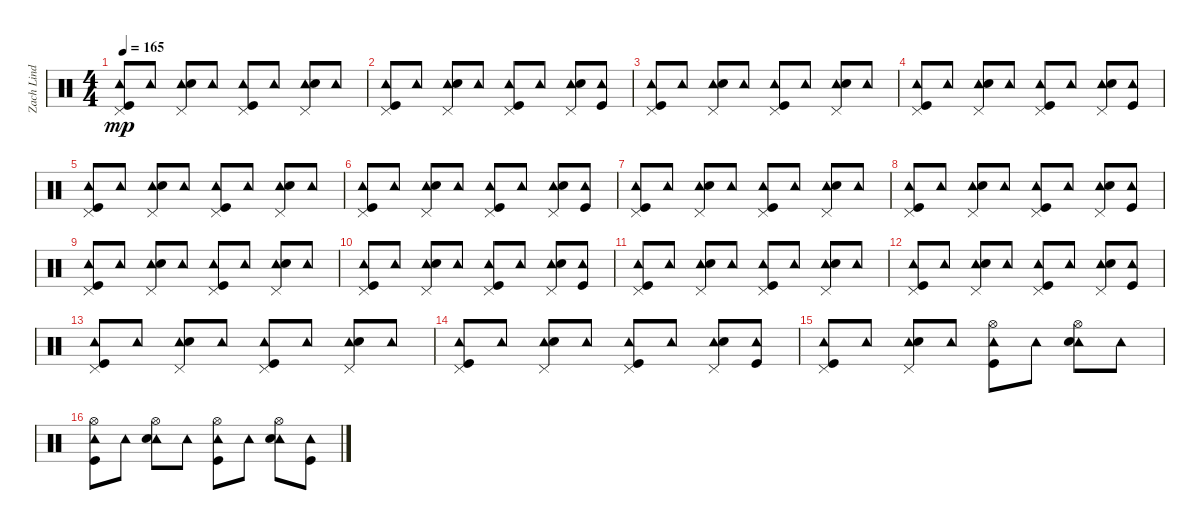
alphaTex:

\track ("Zach Lind (Drums)" "Zach Lind ") {instrument percussion}
\staff {score}
\articulation defaults
\ts (4 4)
\tempo 165
\clef neutral
\ks c
("Pedal Hi-Hat (hit)" "Tambourine (hit)" "Kick (hit)").8{dy mp} "Tambourine (hit)".8 ("Pedal Hi-Hat (hit)" "Tambourine (hit)" "Snare (hit) 2").8 "Tambourine (hit)".8 ("Pedal Hi-Hat (hit)" "Tambourine (hit)" "Kick (hit)").8 "Tambourine (hit)".8 ("Pedal Hi-Hat (hit)" "Tambourine (hit)" "Snare (hit) 2").8 "Tambourine (hit)".8 |
("Pedal Hi-Hat (hit)" "Tambourine (hit)" "Kick (hit)").8 "Tambourine (hit)".8 ("Pedal Hi-Hat (hit)" "Tambourine (hit)" "Snare (hit) 2").8 "Tambourine (hit)".8 ("Pedal Hi-Hat (hit)" "Tambourine (hit)" "Kick (hit)").8 "Tambourine (hit)".8 ("Pedal Hi-Hat (hit)" "Tambourine (hit)" "Snare (hit) 2").8 ("Tambourine (hit)" "Kick (hit)").8 |
("Pedal Hi-Hat (hit)" "Tambourine (hit)" "Kick (hit)").8 "Tambourine (hit)".8 ("Pedal Hi-Hat (hit)" "Tambourine (hit)" "Snare (hit) 2").8 "Tambourine (hit)".8 ("Pedal Hi-Hat (hit)" "Tambourine (hit)" "Kick (hit)").8 "Tambourine (hit)".8 ("Pedal Hi-Hat (hit)" "Tambourine (hit)" "Snare (hit) 2").8 "Tambourine (hit)".8 |
("Pedal Hi-Hat (hit)" "Tambourine (hit)" "Kick (hit)").8 "Tambourine (hit)".8 ("Pedal Hi-Hat (hit)" "Tambourine (hit)" "Snare (hit) 2").8 "Tambourine (hit)".8 ("Pedal Hi-Hat (hit)" "Tambourine (hit)" "Kick (hit)").8 "Tambourine (hit)".8 ("Pedal Hi-Hat (hit)" "Tambourine (hit)" "Snare (hit) 2").8 ("Tambourine (hit)" "Kick (hit)").8 |
("Pedal Hi-Hat (hit)" "Tambourine (hit)" "Kick (hit)").8 "Tambourine (hit)".8 ("Pedal Hi-Hat (hit)" "Tambourine (hit)" "Snare (hit) 2").8 "Tambourine (hit)".8 ("Pedal Hi-Hat (hit)" "Tambourine (hit)" "Kick (hit)").8 "Tambourine (hit)".8 ("Pedal Hi-Hat (hit)" "Tambourine (hit)" "Snare (hit) 2").8 "Tambourine (hit)".8 |
("Pedal Hi-Hat (hit)" "Tambourine (hit)" "Kick (hit)").8 "Tambourine (hit)".8 ("Pedal Hi-Hat (hit)" "Tambourine (hit)" "Snare (hit) 2").8 "Tambourine (hit)".8 ("Pedal Hi-Hat (hit)" "Tambourine (hit)" "Kick (hit)").8 "Tambourine (hit)".8 ("Pedal Hi-Hat (hit)" "Tambourine (hit)" "Snare (hit) 2").8 ("Tambourine (hit)" "Kick (hit)").8 |
("Pedal Hi-Hat (hit)" "Tambourine (hit)" "Kick (hit)").8 "Tambourine (hit)".8 ("Pedal Hi-Hat (hit)" "Tambourine (hit)" "Snare (hit) 2").8 "Tambourine (hit)".8 ("Pedal Hi-Hat (hit)" "Tambourine (hit)" "Kick (hit)").8 "Tambourine (hit)".8 ("Pedal Hi-Hat (hit)" "Tambourine (hit)" "Snare (hit) 2").8 "Tambourine (hit)".8 |
("Pedal Hi-Hat (hit)" "Tambourine (hit)" "Kick (hit)").8 "Tambourine (hit)".8 ("Pedal Hi-Hat (hit)" "Tambourine (hit)" "Snare (hit) 2").8 "Tambourine (hit)".8 ("Pedal Hi-Hat (hit)" "Tambourine (hit)" "Kick (hit)").8 "Tambourine (hit)".8 ("Pedal Hi-Hat (hit)" "Tambourine (hit)" "Snare (hit) 2").8 ("Tambourine (hit)" "Kick (hit)").8 |
("Pedal Hi-Hat (hit)" "Tambourine (hit)" "Kick (hit)").8 "Tambourine (hit)".8 ("Pedal Hi-Hat (hit)" "Tambourine (hit)" "Snare (hit) 2").8 "Tambourine (hit)".8 ("Pedal Hi-Hat (hit)" "Tambourine (hit)" "Kick (hit)").8 "Tambourine (hit)".8 ("Pedal Hi-Hat (hit)" "Tambourine (hit)" "Snare (hit) 2").8 "Tambourine (hit)".8 |
("Pedal Hi-Hat (hit)" "Tambourine (hit)" "Kick (hit)").8 "Tambourine (hit)".8 ("Pedal Hi-Hat (hit)" "Tambourine (hit)" "Snare (hit) 2").8 "Tambourine (hit)".8 ("Pedal Hi-Hat (hit)" "Tambourine (hit)" "Kick (hit)").8 "Tambourine (hit)".8 ("Pedal Hi-Hat (hit)" "Tambourine (hit)" "Snare (hit) 2").8 ("Tambourine (hit)" "Kick (hit)").8 |
("Pedal Hi-Hat (hit)" "Tambourine (hit)" "Kick (hit)").8 "Tambourine (hit)".8 ("Pedal Hi-Hat (hit)" "Tambourine (hit)" "Snare (hit) 2").8 "Tambourine (hit)".8 ("Pedal Hi-Hat (hit)" "Tambourine (hit)" "Kick (hit)").8 "Tambourine (hit)".8 ("Pedal Hi-Hat (hit)" "Tambourine (hit)" "Snare (hit) 2").8 "Tambourine (hit)".8 |
("Pedal Hi-Hat (hit)" "Tambourine (hit)" "Kick (hit)").8 "Tambourine (hit)".8 ("Pedal Hi-Hat (hit)" "Tambourine (hit)" "Snare (hit) 2").8 "Tambourine (hit)".8 ("Pedal Hi-Hat (hit)" "Tambourine (hit)" "Kick (hit)").8 "Tambourine (hit)".8 ("Pedal Hi-Hat (hit)" "Tambourine (hit)" "Snare (hit) 2").8 ("Tambourine (hit)" "Kick (hit)").8 |
("Pedal Hi-Hat (hit)" "Tambourine (hit)" "Kick (hit)").8 "Tambourine (hit)".8 ("Pedal Hi-Hat (hit)" "Tambourine (hit)" "Snare (hit) 2").8 "Tambourine (hit)".8 ("Pedal Hi-Hat (hit)" "Tambourine (hit)" "Kick (hit)").8 "Tambourine (hit)".8 ("Pedal Hi-Hat (hit)" "Tambourine (hit)" "Snare (hit) 2").8 "Tambourine (hit)".8 |
("Pedal Hi-Hat (hit)" "Tambourine (hit)" "Kick (hit)").8 "Tambourine (hit)".8 ("Pedal Hi-Hat (hit)" "Tambourine (hit)" "Snare (hit) 2").8 "Tambourine (hit)".8 ("Pedal Hi-Hat (hit)" "Tambourine (hit)" "Kick (hit)").8 "Tambourine (hit)".8 ("Pedal Hi-Hat (hit)" "Tambourine (hit)" "Snare (hit) 2").8 ("Tambourine (hit)" "Kick (hit)").8 |
("Pedal Hi-Hat (hit)" "Tambourine (hit)" "Kick (hit)").8 "Tambourine (hit)".8 ("Pedal Hi-Hat (hit)" "Tambourine (hit)" "Snare (hit) 2").8 "Tambourine (hit)".8 ("Hi-Hat (open)" "Tambourine (hit)" "Kick (hit)").8 "Tambourine (hit)".8 ("Hi-Hat (open)" "Tambourine (hit)" "Snare (hit) 2").8 "Tambourine (hit)".8 |
("Hi-Hat (open)" "Tambourine (hit)" "Kick (hit)").8 "Tambourine (hit)".8 ("Hi-Hat (open)" "Tambourine (hit)" "Snare (hit) 2").8 "Tambourine (hit)".8 ("Hi-Hat (open)" "Tambourine (hit)" "Kick (hit)").8 "Tambourine (hit)".8 ("Hi-Hat (open)" "Tambourine (hit)" "Snare (hit) 2").8 ("Tambourine (hit)" "Kick (hit)").8
